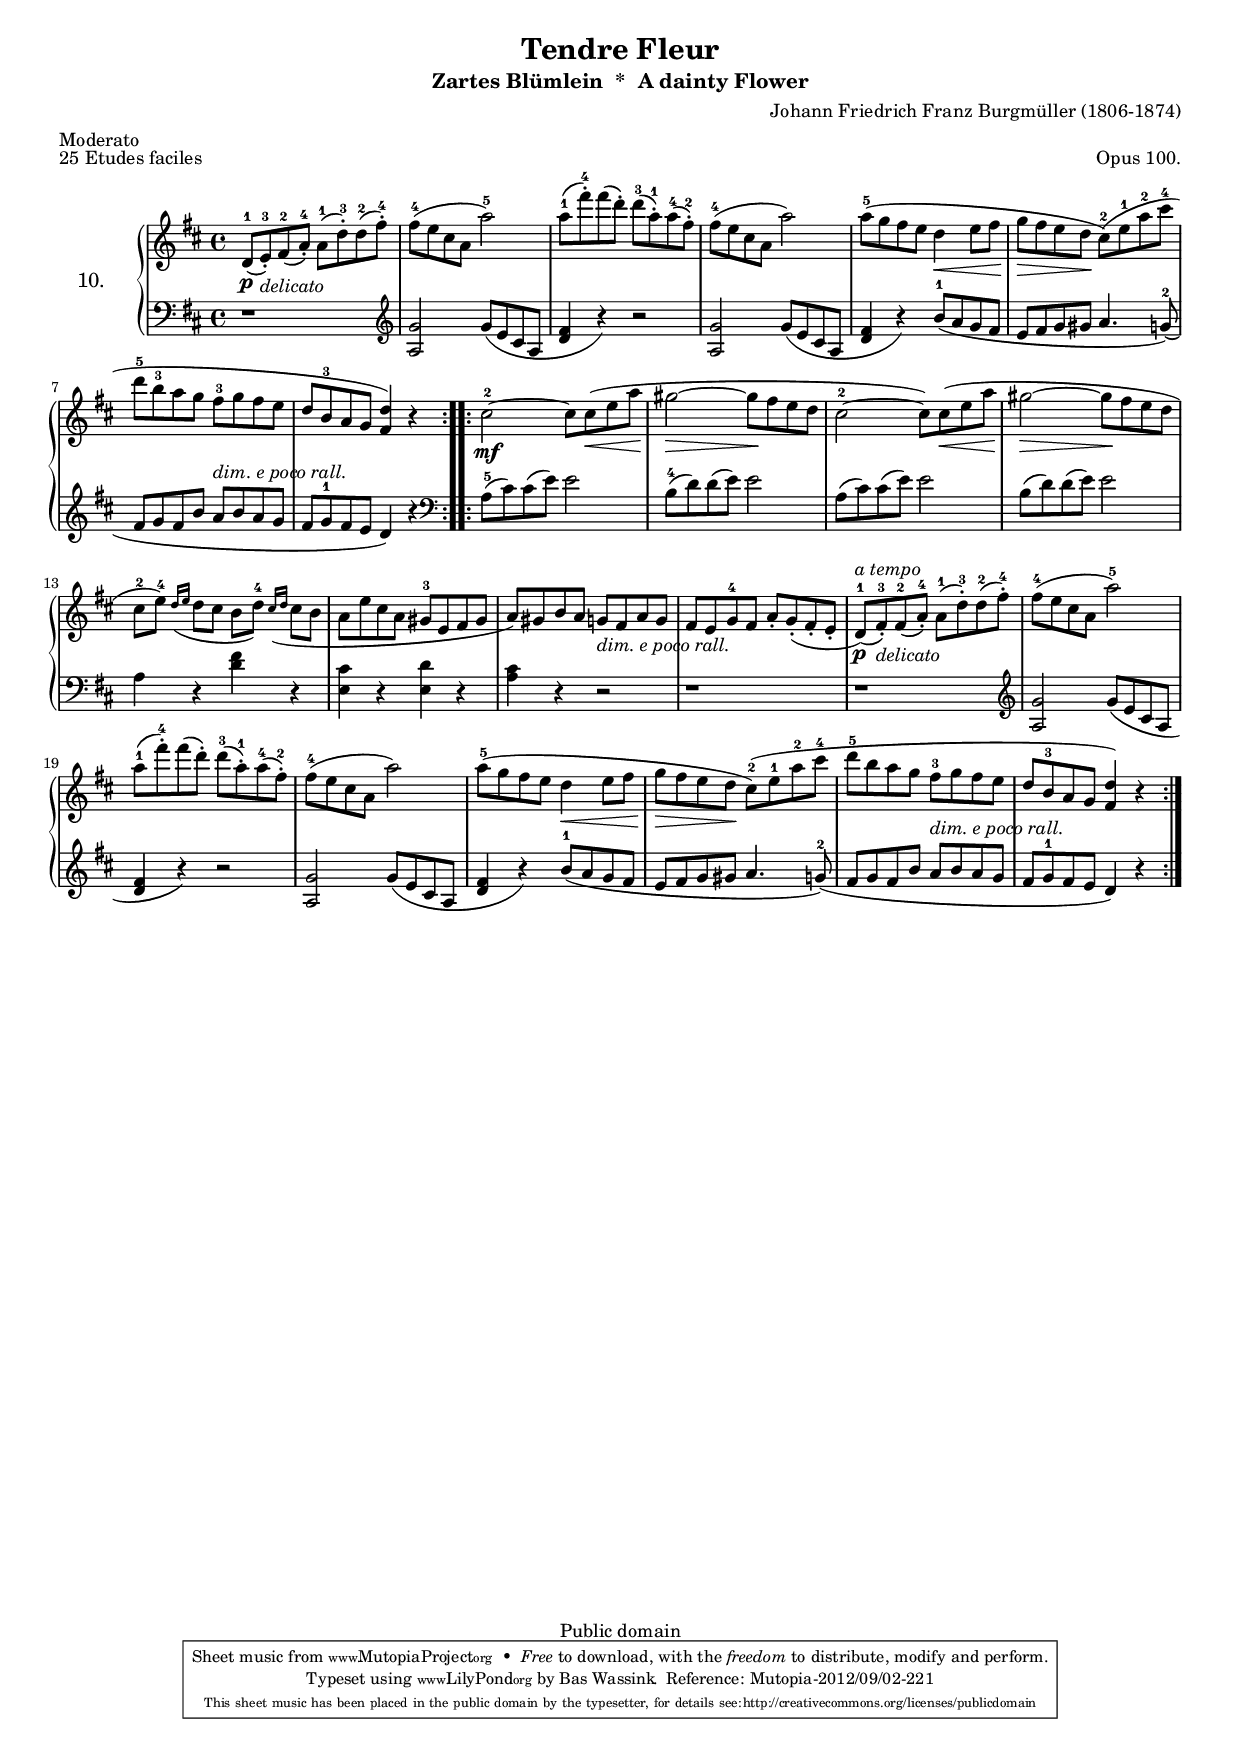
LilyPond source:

\version "2.16.0"
#(set-global-staff-size 16)
\include "nederlands.ly"
\header {
  title             = "Tendre Fleur"
  subtitle          = "Zartes Blümlein  *  A dainty Flower"
  composer          = "Johann Friedrich Franz Burgmüller (1806-1874)"
  piece             = "25 Etudes faciles"
  opus              = "Opus 100."
  meter             = "Moderato"
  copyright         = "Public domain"
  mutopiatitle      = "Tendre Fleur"
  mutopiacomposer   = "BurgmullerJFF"
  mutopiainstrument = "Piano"
  date              = "19th century"
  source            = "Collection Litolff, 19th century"
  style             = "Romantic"
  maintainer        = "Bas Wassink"
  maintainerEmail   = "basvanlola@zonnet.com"
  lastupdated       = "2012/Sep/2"

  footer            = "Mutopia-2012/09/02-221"
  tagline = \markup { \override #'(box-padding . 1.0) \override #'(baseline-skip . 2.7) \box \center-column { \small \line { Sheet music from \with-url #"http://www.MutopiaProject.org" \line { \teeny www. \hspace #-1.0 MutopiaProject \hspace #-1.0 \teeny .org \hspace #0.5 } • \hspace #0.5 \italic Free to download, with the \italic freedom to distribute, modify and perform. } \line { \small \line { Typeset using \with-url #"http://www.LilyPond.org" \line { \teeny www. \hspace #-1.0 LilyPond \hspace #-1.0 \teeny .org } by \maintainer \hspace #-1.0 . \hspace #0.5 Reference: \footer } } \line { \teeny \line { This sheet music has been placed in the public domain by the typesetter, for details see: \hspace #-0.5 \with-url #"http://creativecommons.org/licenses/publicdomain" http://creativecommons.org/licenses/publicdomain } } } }
}

Global =  {\key d\major \time 4/4}
Treble = \clef treble
Bass = \clef bass

dimpoc = \markup{\italic "dim. e poco rall."}
delicato = \markup{\italic "delicato"}

VoiceI =  \relative c' {
  \repeat volta 2 {
  
  \stemNeutral \slurNeutral d8-1_\p ( e)-.-3_\delicato fis-2 ( a)-.-4 a-1 ( d)-.-3 d-2 ( fis)-.-4
  fis-4 ( e cis a  a'2)-5
  a8-1 ( fis')-.-4 fis ( d)-. d-3 ( a)-.-1 a-4 ( fis)-.-2
  fis-4 ( e cis a  a'2)
  
  a8-5 ( g fis e d4\cr e8 fis
  g\decr fis e d\!  cis)-2 ( e-1 a-2 cis-4
  d-5 b-3 a g fis-3 g fis e
  d b-3 a g <fis d'>4) r
  }
  
  \repeat volta 2 {
  
  cis'2-2_\mf ~ cis8 cis\< ( e a
  gis2\> ~ gis8\! fis e d
  cis2-2 ~  cis8) cis\< ( e a
  gis2\> ~ gis8\! fis e d
  
  cis-2 e)-4 \grace{d16[( e]} d8 cis b  d)-4 \grace{cis16[( d]} cis8 b
  a e' cis a gis-3 e fis gis
   a) gis b a g_\dimpoc fis a g
  fis e g-4 fis a-. g-. ( fis-. e-.
  
  d)-1_\p^ \markup{\italic "a tempo"} ( fis)-.-3_\delicato fis-2 ( a)-.-4 a-1 ( d)-.-3 d-2 ( fis)-.-4
  fis-4 ( e cis a  a'2)-5
  a8-1 ( fis')-.-4 fis ( d)-. d-3 ( a)-.-1 a-4 ( fis)-.-2
  fis-4 ( e cis a  a'2)
  
  a8-5 ( g fis e d4\< e8 fis
  g\> fis e d\!  cis)-2 ( e-1 a-2 cis-4
  d-5 b a g fis-3 g fis e
  d b-3 a g <fis d'>4) r 
  }
  
  
  }

VoiceII =  \relative c' {
  \stemNeutral \slurNeutral r1
  \Treble <a g'>2 g'8 ( e cis a
  <d fis>4 r) r2
  <a g'>2 g'8 ( e cis a
  
  <d fis>4 r) b'8-1 ( a g fis
  e fis g gis a4.  g8)-2 (
  fis g fis b a^\dimpoc b a g
  fis g-1 fis e  d4) r
  
  \Bass a8-5 ( cis) cis ( e) e2
  b8-4 ( d) d ( e) e2
  a,8 ( cis) cis ( e) e2
  b8 ( d) d ( e) e2
  
  a,4 r <d fis> r
  <e, cis'> r <e d'> r
  <a cis> r r2
  r1
  
  r1
  \Treble <a g'>2 g'8 ( e cis a
  <d fis>4 r) r2
  <a g'>2 g'8 ( e cis a
  
  <d fis>4 r) b'8-1 ( a g fis
  e fis g gis a4.  g8)-2 (
  fis g fis b a^\dimpoc b a g
  fis g-1 fis e  d4) r
  
  }

\score { {
\context PianoStaff <<
  \set PianoStaff.midiInstrument = "acoustic grand"
  \set PianoStaff.instrumentName = \markup{\large "10."}
  \context Staff = "up" <<
    \Global \clef treble
    \context Voice=VcI \VoiceI
  >>
  \context Staff = "down" <<
    \Global \clef bass
    \context Voice=VcII \VoiceII
  >>
>>
}
\layout {}

  \midi {
    \tempo 4 = 152
    }
}
